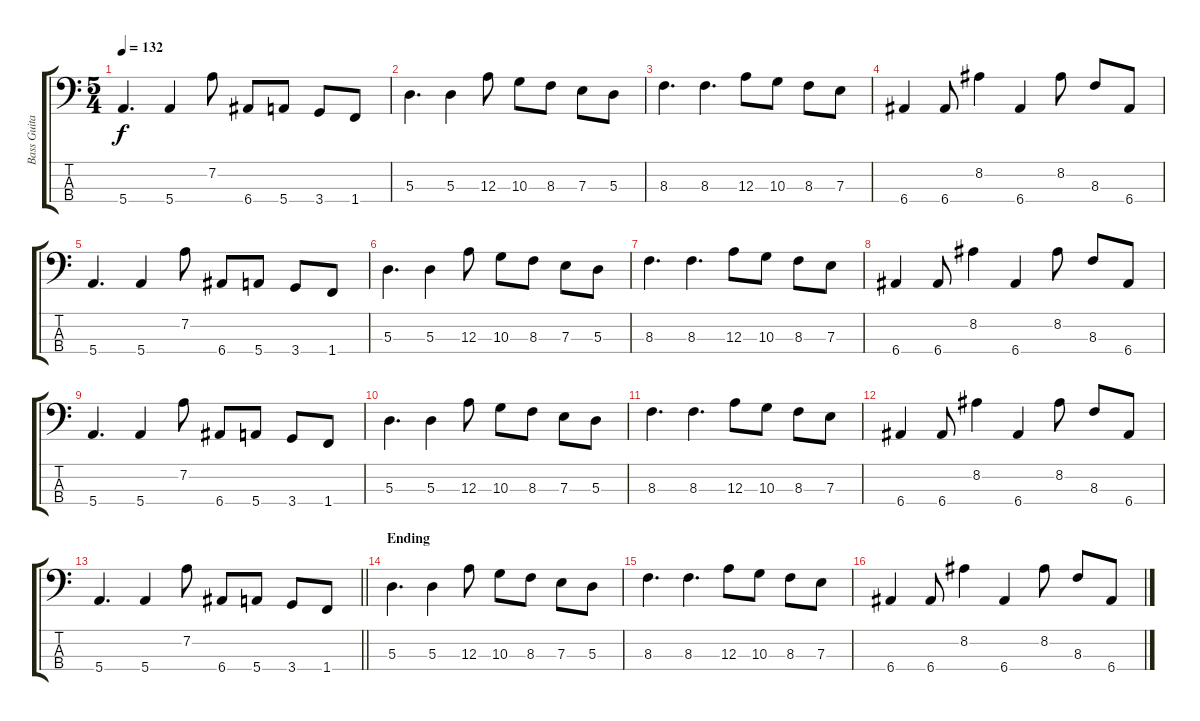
\track ("Bass Guitar" "Bass Guita") {instrument electricbassfinger}
\staff {score tabs}
\tuning (G2 D2 A1 E1) {hide}
\ts (5 4)
\tempo 132
\clef f4
\ks c
5.4.4{d dy f} 5.4.4 7.2.8 6.4.8 5.4.8 3.4.8 1.4.8 |
5.3.4{d} 5.3.4 12.3.8 10.3.8 8.3.8 7.3.8 5.3.8 |
8.3.4{d} 8.3.4{d} 12.3.8 10.3.8 8.3.8 7.3.8 |
6.4.4 6.4.8 8.2.4 6.4.4 8.2.8 8.3.8 6.4.8 |
5.4.4{d} 5.4.4 7.2.8 6.4.8 5.4.8 3.4.8 1.4.8 |
5.3.4{d} 5.3.4 12.3.8 10.3.8 8.3.8 7.3.8 5.3.8 |
8.3.4{d} 8.3.4{d} 12.3.8 10.3.8 8.3.8 7.3.8 |
6.4.4 6.4.8 8.2.4 6.4.4 8.2.8 8.3.8 6.4.8 |
5.4.4{d} 5.4.4 7.2.8 6.4.8 5.4.8 3.4.8 1.4.8 |
5.3.4{d} 5.3.4 12.3.8 10.3.8 8.3.8 7.3.8 5.3.8 |
8.3.4{d} 8.3.4{d} 12.3.8 10.3.8 8.3.8 7.3.8 |
6.4.4 6.4.8 8.2.4 6.4.4 8.2.8 8.3.8 6.4.8 |
\barLineRight lightlight
5.4.4{d} 5.4.4 7.2.8 6.4.8 5.4.8 3.4.8 1.4.8 |
\section ("" "Ending")
5.3.4{d} 5.3.4 12.3.8 10.3.8 8.3.8 7.3.8 5.3.8 |
8.3.4{d} 8.3.4{d} 12.3.8 10.3.8 8.3.8 7.3.8 |
6.4.4 6.4.8 8.2.4 6.4.4 8.2.8 8.3.8 6.4.8
